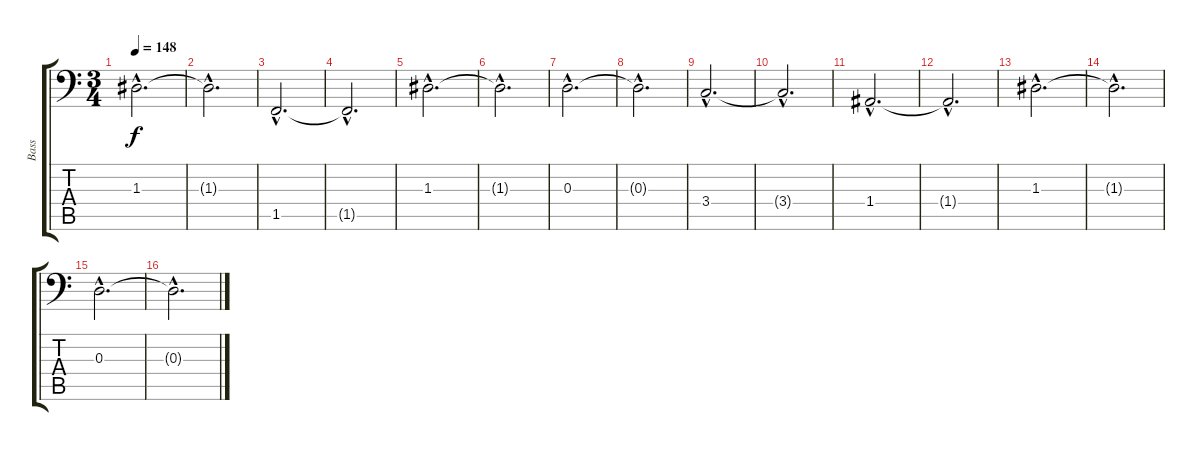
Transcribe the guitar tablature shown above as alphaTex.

\track ("Bass" "Bass") {instrument electricbassfinger}
\staff {score tabs}
\tuning (C3 G2 D2 A1 E1 B0) {hide}
\ts (3 4)
\tempo 148
\clef f4
\ks c
1.3{hac}.2{d dy f} |
1.3{hac t}.2{d} |
1.5{hac}.2{d} |
1.5{hac t}.2{d} |
1.3{hac}.2{d} |
1.3{hac t}.2{d} |
0.3{hac}.2{d} |
0.3{hac t}.2{d} |
3.4{hac}.2{d} |
3.4{hac t}.2{d} |
1.4{hac}.2{d} |
1.4{hac t}.2{d} |
1.3{hac}.2{d} |
1.3{hac t}.2{d} |
0.3{hac}.2{d} |
0.3{hac t}.2{d}
